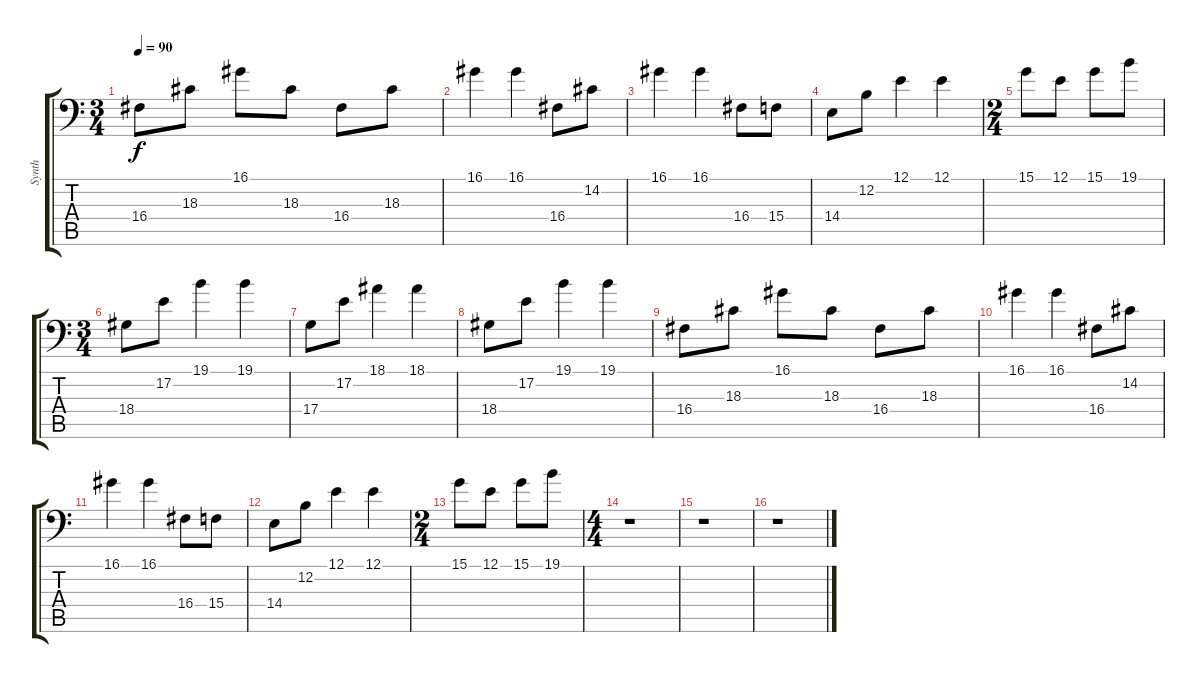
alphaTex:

\track ("Synth" "Synth") {instrument drawbarorgan}
\staff {score tabs}
\tuning (E3 B2 G2 D2 A1 E1) {hide}
\ts (3 4)
\tempo 90
\clef f4
\ks c
16.4.8{dy f} 18.3.8 16.1.8 18.3.8 16.4.8 18.3.8 |
16.1.4 16.1.4 16.4.8 14.2.8 |
16.1.4 16.1.4 16.4.8 15.4.8 |
14.4.8 12.2.8 12.1.4 12.1.4 |
\ts (2 4)
15.1.8 12.1.8 15.1.8 19.1.8 |
\ts (3 4)
18.4.8 17.2.8 19.1.4 19.1.4 |
17.4.8 17.2.8 18.1.4 18.1.4 |
18.4.8 17.2.8 19.1.4 19.1.4 |
16.4.8 18.3.8 16.1.8 18.3.8 16.4.8 18.3.8 |
16.1.4 16.1.4 16.4.8 14.2.8 |
16.1.4 16.1.4 16.4.8 15.4.8 |
14.4.8 12.2.8 12.1.4 12.1.4 |
\ts (2 4)
15.1.8 12.1.8 15.1.8 19.1.8 |
\ts (4 4)
r.1 |
r.1 |
r.1
